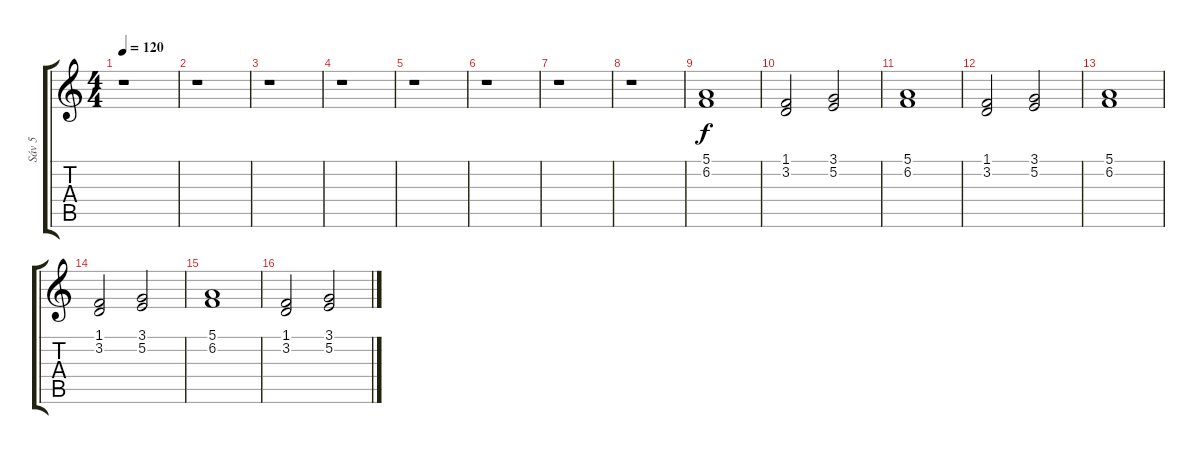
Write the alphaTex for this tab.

\track ("Sáv 5" "Sáv 5") {instrument churchorgan}
\staff {score tabs}
\tuning (E4 B3 G3 D3 A2 E2) {hide}
\ts (4 4)
\tempo 120
\clef g2
\ks c
r.1{dy f} |
r.1 |
r.1 |
r.1 |
r.1 |
r.1 |
r.1 |
r.1 |
(5.1 6.2).1{instrument churchorgan} |
(1.1 3.2).2 (3.1 5.2).2 |
(5.1 6.2).1 |
(1.1 3.2).2 (3.1 5.2).2 |
(5.1 6.2).1 |
(1.1 3.2).2 (3.1 5.2).2 |
(5.1 6.2).1 |
(1.1 3.2).2 (3.1 5.2).2
